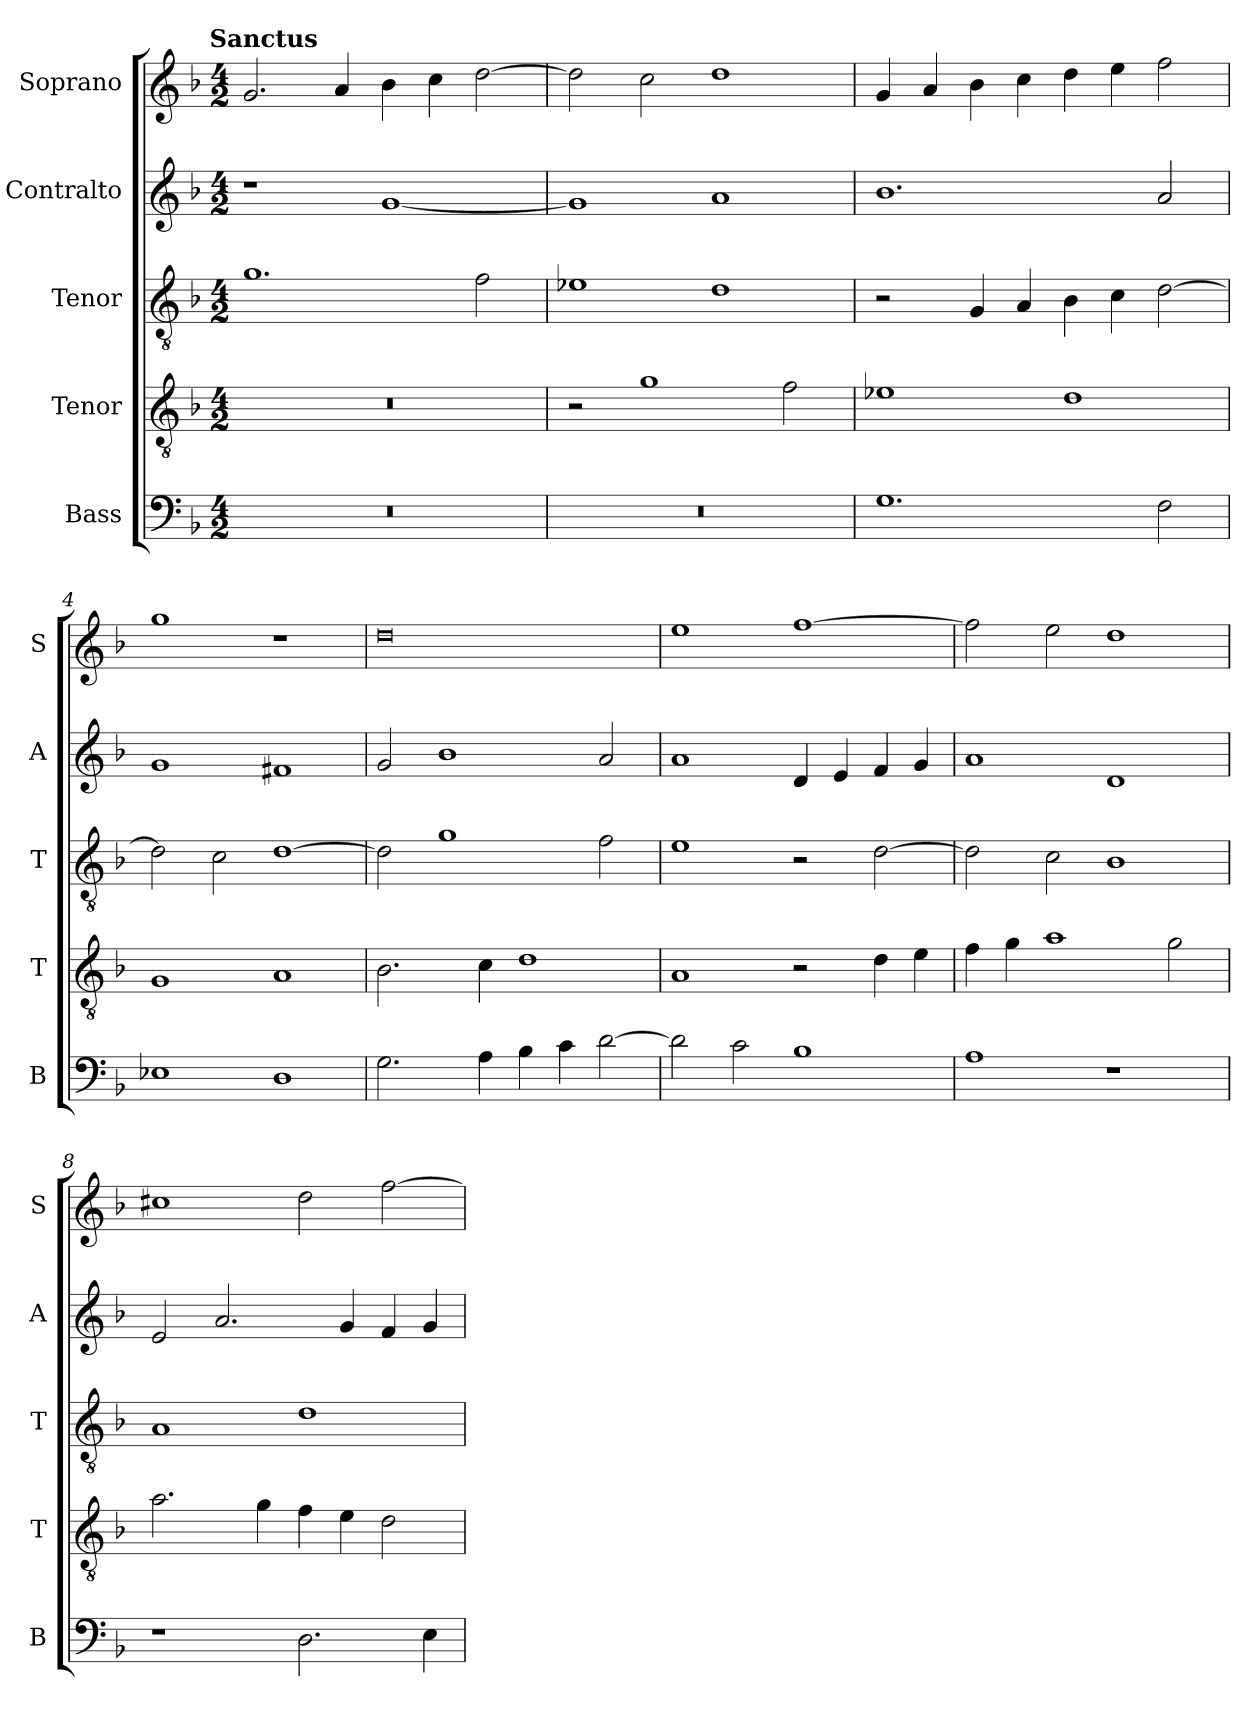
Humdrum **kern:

**kern	**kern	**kern	**kern	**kern
*part5	*part4	*part3	*part2	*part1
*staff5	*staff4	*staff3	*staff2	*staff1
*I"Bass	*I"Tenor	*I"Tenor	*I"Contralto	*I"Soprano
*I'B	*I'T	*I'T	*I'A	*I'S
*clefF4	*clefGv2	*clefGv2	*clefG2	*clefG2
*k[b-]	*k[b-]	*k[b-]	*k[b-]	*k[b-]
*G:dor	*G:dor	*G:dor	*G:dor	*G:dor
!!LO:TX:omd:t=Sanctus
*M4/2	*M4/2	*M4/2	*M4/2	*M4/2
=1	=1	=1	=1	=1
0r	0r	1.g	1r	2.g
.	.	.	.	4a
.	.	.	[1g	4b-
.	.	.	.	4cc
.	.	2f	.	[2dd
=2	=2	=2	=2	=2
0r	2r	1e-X	1g]	2dd]
.	1g	.	.	2cc
.	.	1d	1a	1dd
.	2f	.	.	.
=3	=3	=3	=3	=3
1.G	1e-X	2r	1.b-	4g
.	.	.	.	4a
.	.	4G	.	4b-
.	.	4A	.	4cc
.	1d	4B-	.	4dd
.	.	4c	.	4ee
2F	.	[2d	2a	2ff
=4	=4	=4	=4	=4
1E-X	1G	2d]	1g	1gg
.	.	2c	.	.
1D	1A	[1d	1f#X	1r
=5	=5	=5	=5	=5
2.G	2.B-	2d]	2g	0dd
.	.	1g	1b-	.
4A	4c	.	.	.
4B-	1d	.	.	.
4c	.	.	.	.
[2d	.	2f	2a	.
=6	=6	=6	=6	=6
2d]	1A	1e	1a	1ee
2c	.	.	.	.
1B-	2r	2r	4d	[1ff
.	.	.	4e	.
.	4d	[2d	4f	.
.	4e	.	4g	.
=7	=7	=7	=7	=7
1A	4f	2d]	1a	2ff]
.	4g	.	.	.
.	1a	2c	.	2ee
1r	.	1B-	1d	1dd
.	2g	.	.	.
=8	=8	=8	=8	=8
1r	2.a	1A	2e	1cc#X
.	.	.	2.a	.
.	4g	.	.	.
2.D	4f	1d	.	2dd
.	4e	.	4g	.
.	2d	.	4f	[2ff
4E	.	.	4g	.
=	=	=	=	=
*-	*-	*-	*-	*-
